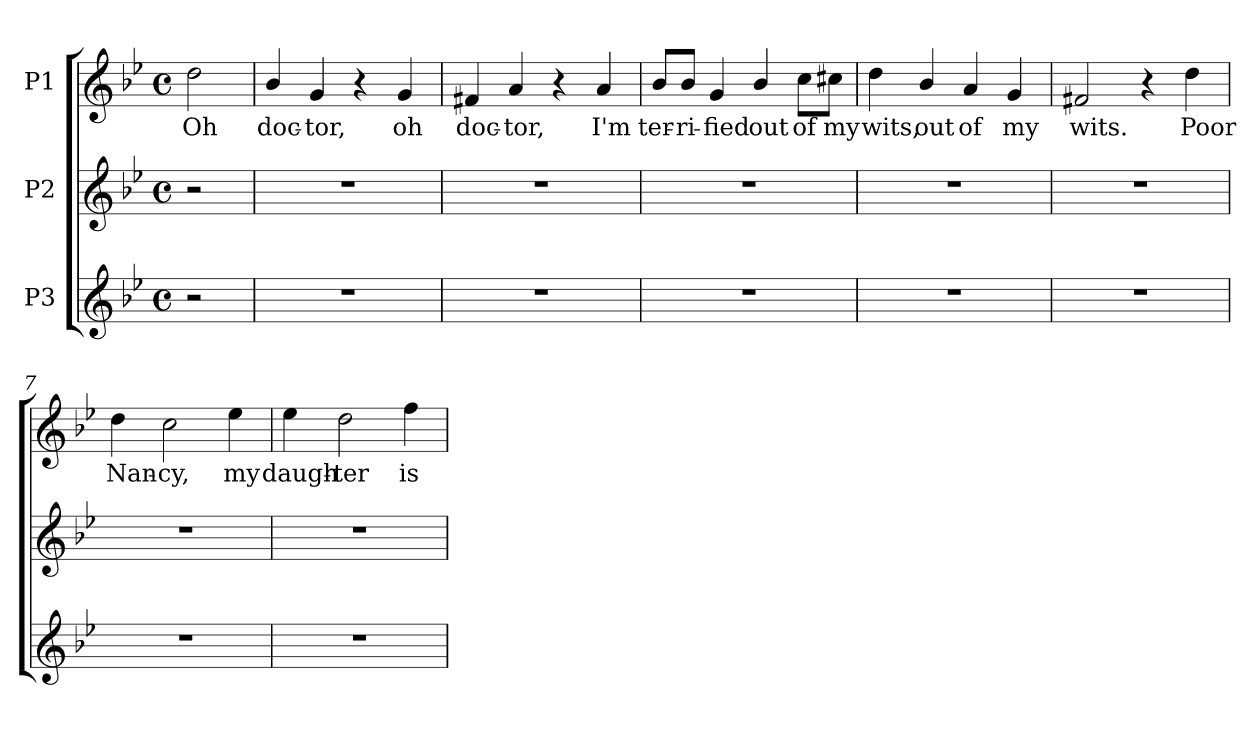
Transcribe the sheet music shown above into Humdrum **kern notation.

**kern	**kern	**kern	**text
*part3	*part2	*part1	*part1
*staff3	*staff2	*staff1	*staff1
*I"P3	*I"P2	*I"P1	*
!!LO:PB:g=z
*clefG2	*clefG2	*clefG2	*
*k[b-e-]	*k[b-e-]	*k[b-e-]	*
*B-:	*B-:	*B-:	*
*M4/4	*M4/4	*M4/4	*
*met(c)	*met(c)	*met(c)	*
=1	=1	=1	=1
!	!	!	!LO:LY:b:color=#000000
2r	2r	2ddi\	Oh
=2	=2	=2	=2
!	!	!	!LO:LY:b:color=#000000
1r	1r	4b-i/	doc-
!	!	!	!LO:LY:b:color=#000000
.	.	4gi/	-tor,
.	.	4r	.
!	!	!	!LO:LY:b:color=#000000
.	.	4gi/	oh
=3	=3	=3	=3
!	!	!	!LO:LY:b:color=#000000
1r	1r	4f#Xi/	doc-
!	!	!	!LO:LY:b:color=#000000
.	.	4ai/	-tor,
.	.	4r	.
!	!	!	!LO:LY:b:color=#000000
.	.	4ai/	I'm
=4	=4	=4	=4
!	!	!	!LO:LY:b:color=#000000
1r	1r	8b-i/L	ter-
!	!	!	!LO:LY:b:color=#000000
.	.	8b-i/J	-ri-
!	!	!	!LO:LY:b:color=#000000
.	.	4gi/	-fied
!	!	!	!LO:LY:b:color=#000000
.	.	4b-i/	out
!	!	!	!LO:LY:b:color=#000000
.	.	8cci\L	of
!	!	!	!LO:LY:b:color=#000000
.	.	8cc#Xi\J	my
=5	=5	=5	=5
!	!	!	!LO:LY:b:color=#000000
1r	1r	4ddi\	wits,
!	!	!	!LO:LY:b:color=#000000
.	.	4b-i/	out
!	!	!	!LO:LY:b:color=#000000
.	.	4ai/	of
!	!	!	!LO:LY:b:color=#000000
.	.	4gi/	my
=6	=6	=6	=6
!	!	!	!LO:LY:b:color=#000000
1r	1r	2f#Xi/	wits.
.	.	4r	.
!	!	!	!LO:LY:b:color=#000000
.	.	4ddi\	Poor
=7	=7	=7	=7
!	!	!	!LO:LY:b:color=#000000
1r	1r	4ddi\	Nan-
!	!	!	!LO:LY:b:color=#000000
.	.	2cci\	-cy,
!	!	!	!LO:LY:b:color=#000000
.	.	4ee-i\	my
!!LO:LB:g=z
=8	=8	=8	=8
!	!	!	!LO:LY:b:color=#000000
1r	1r	4ee-i\	daugh-
!	!	!	!LO:LY:b:color=#000000
.	.	2ddi\	-ter
!	!	!	!LO:LY:b:color=#000000
.	.	4ffi\	is
=	=	=	=
*-	*-	*-	*-
